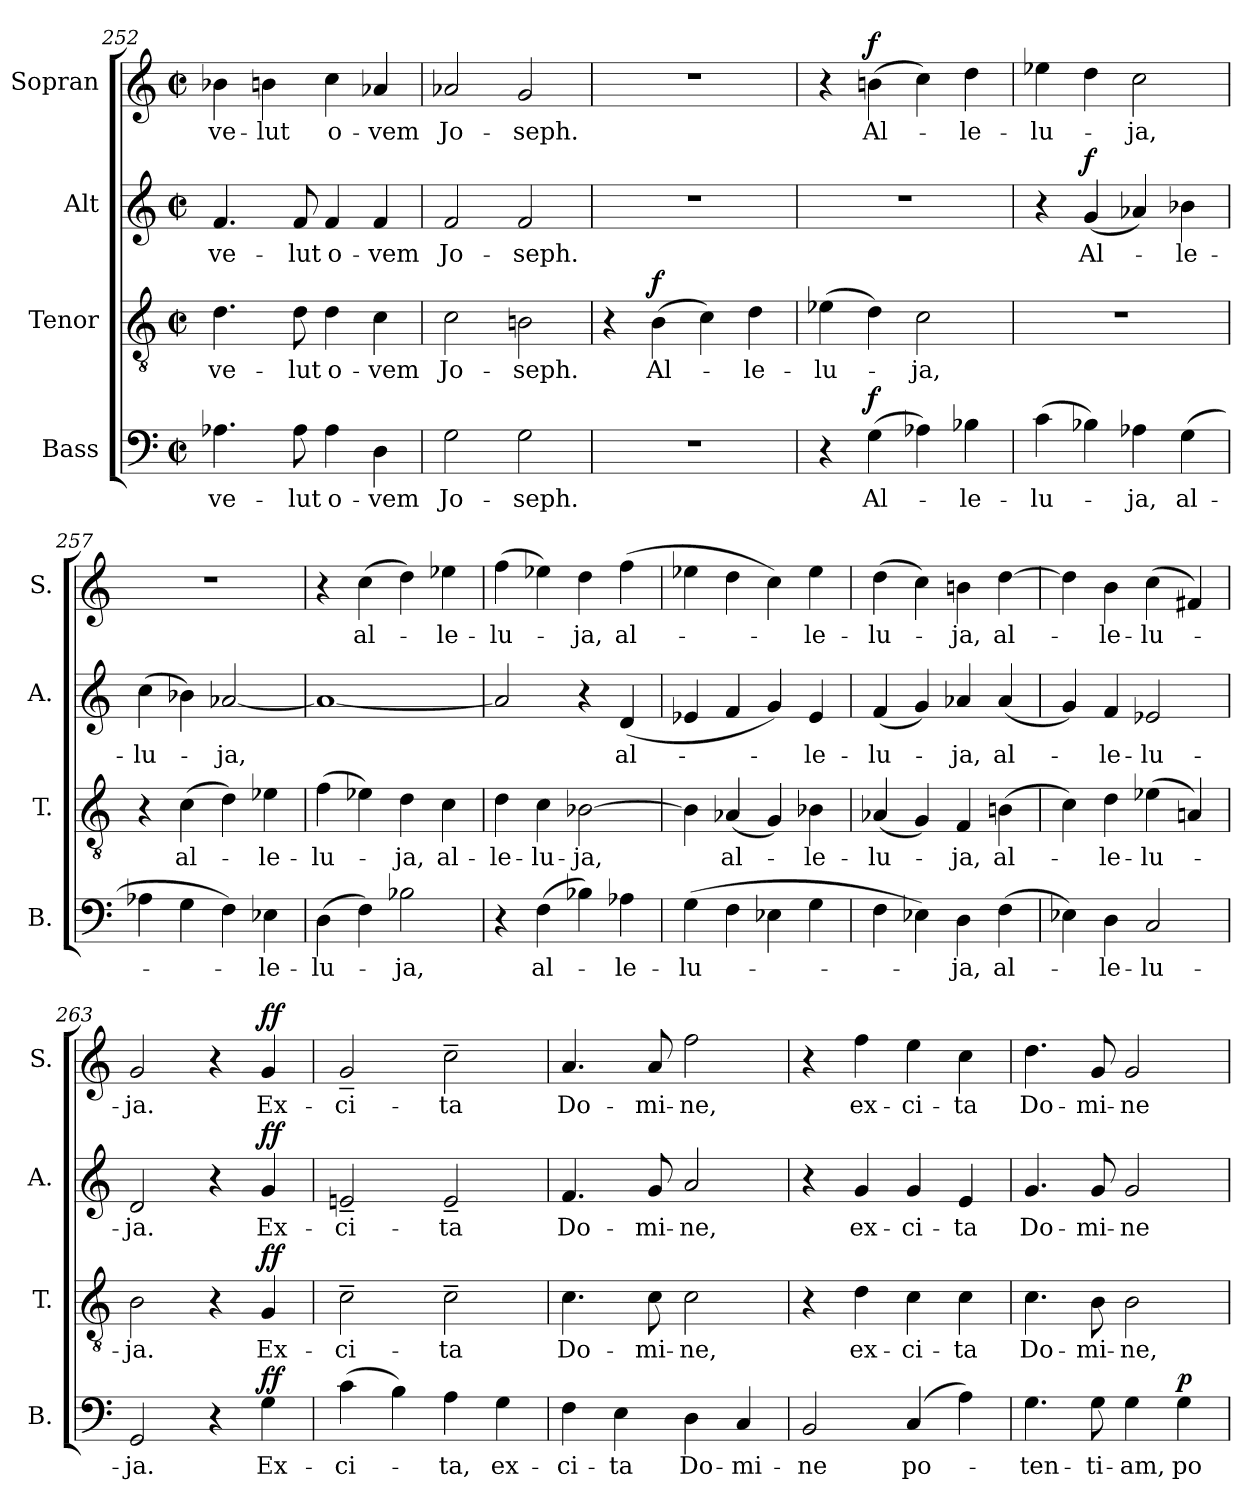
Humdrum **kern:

**kern	**text	**dynam	**kern	**text	**dynam	**kern	**text	**dynam	**kern	**text	**dynam
*part4	*part4	*part4	*part3	*part3	*part3	*part2	*part2	*part2	*part1	*part1	*part1
*staff4	*staff4	*staff4	*staff3	*staff3	*staff3	*staff2	*staff2	*staff2	*staff1	*staff1	*staff1
*I"Bass	*	*	*I"Tenor	*	*	*I"Alt	*	*	*I"Sopran	*	*
*I'B.	*	*	*I'T.	*	*	*I'A.	*	*	*I'S.	*	*
*clefF4	*	*	*clefGv2	*	*	*clefG2	*	*	*clefG2	*	*
*k[]	*	*	*k[]	*	*	*k[]	*	*	*k[]	*	*
*C:	*	*	*C:	*	*	*C:	*	*	*C:	*	*
*M2/2	*	*	*M2/2	*	*	*M2/2	*	*	*M2/2	*	*
*met(c|)	*	*	*met(c|)	*	*	*met(c|)	*	*	*met(c|)	*	*
=252	=252	=252	=252	=252	=252	=252	=252	=252	=252	=252	=252
!	!LO:LY:b	!	!	!LO:LY:b	!	!	!LO:LY:b	!	!	!LO:LY:b	!
4.A-X\	ve-	.	4.d\	ve-	.	4.f/	ve-	.	4b-X\	ve-	.
!	!	!	!	!	!	!	!	!	!	!LO:LY:b	!
.	.	.	.	.	.	.	.	.	4bn\	-lut	.
!	!LO:LY:b	!	!	!LO:LY:b	!	!	!LO:LY:b	!	!	!	!
8A-\	-lut	.	8d\	-lut	.	8f/	-lut	.	.	.	.
!	!LO:LY:b	!	!	!LO:LY:b	!	!	!LO:LY:b	!	!	!LO:LY:b	!
4A-\	o-	.	4d\	o-	.	4f/	o-	.	4cc\	o-	.
!	!LO:LY:b	!	!	!LO:LY:b	!	!	!LO:LY:b	!	!	!LO:LY:b	!
4D\	-vem	.	4c\	-vem	.	4f/	-vem	.	4a-X/	-vem	.
!!LO:LB:g=z
=253	=253	=253	=253	=253	=253	=253	=253	=253	=253	=253	=253
!	!LO:LY:b	!	!	!LO:LY:b	!	!	!LO:LY:b	!	!	!LO:LY:b	!
2G\	Jo-	.	2c\	Jo-	.	2f/	Jo-	.	2a-X/	Jo-	.
!	!LO:LY:b	!	!	!LO:LY:b	!	!	!LO:LY:b	!	!	!LO:LY:b	!
2G\	-seph.	.	2Bn\	-seph.	.	2f/	-seph.	.	2g/	-seph.	.
=254	=254	=254	=254	=254	=254	=254	=254	=254	=254	=254	=254
1r	.	.	4r	.	.	1r	.	.	1r	.	.
!	!	!	!	!LO:LY:b	!LO:DY:a	!	!	!	!	!	!
.	.	.	(>4B\	Al-	f	.	.	.	.	.	.
.	.	.	4c\)	.	.	.	.	.	.	.	.
!	!	!	!	!LO:LY:b	!	!	!	!	!	!	!
.	.	.	4d\	-le-	.	.	.	.	.	.	.
=255	=255	=255	=255	=255	=255	=255	=255	=255	=255	=255	=255
!	!	!	!	!LO:LY:b	!	!	!	!	!	!	!
4r	.	.	(>4e-X\	-lu-	.	1r	.	.	4r	.	.
!	!LO:LY:b	!LO:DY:a	!	!	!	!	!	!	!	!LO:LY:b	!LO:DY:a
(>4G\	Al-	f	4d\)	.	.	.	.	.	(>4bn\	Al-	f
!	!	!	!	!LO:LY:b	!	!	!	!	!	!	!
4A-X\)	.	.	2c\	-ja,	.	.	.	.	4cc\)	.	.
!	!LO:LY:b	!	!	!	!	!	!	!	!	!LO:LY:b	!
4B-X\	-le-	.	.	.	.	.	.	.	4dd\	-le-	.
=256	=256	=256	=256	=256	=256	=256	=256	=256	=256	=256	=256
!	!LO:LY:b	!	!	!	!	!	!	!	!	!LO:LY:b	!
(>4c\	-lu-	.	1r	.	.	4r	.	.	4ee-X\	-lu-	.
!	!	!	!	!	!	!	!LO:LY:b	!LO:DY:a	!	!	!
4B-X\)	.	.	.	.	.	(<4g/	Al-	f	4dd\	.	.
!	!LO:LY:b	!	!	!	!	!	!	!	!	!LO:LY:b	!
4A-X\	-ja,	.	.	.	.	4a-X/)	.	.	2cc\	-ja,	.
!	!LO:LY:b	!	!	!	!	!	!LO:LY:b	!	!	!	!
(>4G\	al-	.	.	.	.	4b-X\	-le-	.	.	.	.
=257	=257	=257	=257	=257	=257	=257	=257	=257	=257	=257	=257
!	!	!	!	!	!	!	!LO:LY:b	!	!	!	!
4A-X\	.	.	4r	.	.	(>4cc\	-lu-	.	1r	.	.
!	!	!	!	!LO:LY:b	!	!	!	!	!	!	!
4G\	.	.	(>4c\	al-	.	4b-X\)	.	.	.	.	.
!	!	!	!	!	!	!	!LO:LY:b	!	!	!	!
4F\)	.	.	4d\)	.	.	[2a-X/	-ja,	.	.	.	.
!	!LO:LY:b	!	!	!LO:LY:b	!	!	!	!	!	!	!
4E-X\	-le-	.	4e-X\	-le-	.	.	.	.	.	.	.
=258	=258	=258	=258	=258	=258	=258	=258	=258	=258	=258	=258
!	!LO:LY:b	!	!	!LO:LY:b	!	!	!	!	!	!	!
(>4D\	-lu-	.	(>4f\	-lu-	.	1a-_	.	.	4r	.	.
!	!	!	!	!	!	!	!	!	!	!LO:LY:b	!
4F\)	.	.	4e-X\)	.	.	.	.	.	(>4cc\	al-	.
!	!LO:LY:b	!	!	!LO:LY:b	!	!	!	!	!	!	!
2B-X\	-ja,	.	4d\	-ja,	.	.	.	.	4dd\)	.	.
!	!	!	!	!LO:LY:b	!	!	!	!	!	!LO:LY:b	!
.	.	.	4c\	al-	.	.	.	.	4ee-X\	-le-	.
!!LO:LB:g=z
=259	=259	=259	=259	=259	=259	=259	=259	=259	=259	=259	=259
!	!	!	!	!LO:LY:b	!	!	!	!	!	!LO:LY:b	!
4r	.	.	4d\	-le-	.	2a-/]	.	.	(>4ff\	-lu-	.
!	!LO:LY:b	!	!	!LO:LY:b	!	!	!	!	!	!	!
(>4F\	al-	.	4c\	-lu-	.	.	.	.	4ee-X\)	.	.
!	!	!	!	!LO:LY:b	!	!	!	!	!	!LO:LY:b	!
4B-X\)	.	.	[2B-X\	-ja,	.	4r	.	.	4dd\	-ja,	.
!	!LO:LY:b	!	!	!	!	!	!LO:LY:b	!	!	!LO:LY:b	!
4A-X\	-le-	.	.	.	.	(<4d/	al-	.	(>4ff\	al-	.
=260	=260	=260	=260	=260	=260	=260	=260	=260	=260	=260	=260
!	!LO:LY:b	!	!	!	!	!	!	!	!	!	!
(>4G\	-lu-	.	4B-\]	.	.	4e-X/	.	.	4ee-X\	.	.
!	!	!	!	!LO:LY:b	!	!	!	!	!	!	!
4F\	.	.	(<4A-X/	al-	.	4f/	.	.	4dd\	.	.
4E-X\	.	.	4G/)	.	.	4g/)	.	.	4cc\)	.	.
!	!	!	!	!LO:LY:b	!	!	!LO:LY:b	!	!	!LO:LY:b	!
4G\	.	.	4B-X\	-le-	.	4e-/	-le-	.	4ee-\	-le-	.
=261	=261	=261	=261	=261	=261	=261	=261	=261	=261	=261	=261
!	!	!	!	!LO:LY:b	!	!	!LO:LY:b	!	!	!LO:LY:b	!
4F\	.	.	(<4A-X/	-lu-	.	(<4f/	-lu-	.	(>4dd\	-lu-	.
4E-X\)	.	.	4G/)	.	.	4g/)	.	.	4cc\)	.	.
!	!LO:LY:b	!	!	!LO:LY:b	!	!	!LO:LY:b	!	!	!LO:LY:b	!
4D\	-ja,	.	4F/	-ja,	.	4a-X/	-ja,	.	4bn\	-ja,	.
!	!LO:LY:b	!	!	!LO:LY:b	!	!	!LO:LY:b	!	!	!LO:LY:b	!
(>4F\	al-	.	(>4Bn\	al-	.	(<4a-/	al-	.	[4dd\	al-	.
=262	=262	=262	=262	=262	=262	=262	=262	=262	=262	=262	=262
4E-X\)	.	.	4c\)	.	.	4g/)	.	.	4dd\]	.	.
!	!LO:LY:b	!	!	!LO:LY:b	!	!	!LO:LY:b	!	!	!LO:LY:b	!
4D\	-le-	.	4d\	-le-	.	4f/	-le-	.	4b\	-le-	.
!	!LO:LY:b	!	!	!LO:LY:b	!	!	!LO:LY:b	!	!	!LO:LY:b	!
2C/	-lu-	.	(>4e-X\	-lu-	.	2e-X/	-lu-	.	(>4cc\	-lu-	.
.	.	.	4An/)	.	.	.	.	.	4f#X/)	.	.
=263	=263	=263	=263	=263	=263	=263	=263	=263	=263	=263	=263
!	!LO:LY:b	!	!	!LO:LY:b	!	!	!LO:LY:b	!	!	!LO:LY:b	!
2GG/	-ja.	.	2B\	-ja.	.	2d/	-ja.	.	2g/	-ja.	.
4r	.	.	4r	.	.	4r	.	.	4r	.	.
!	!LO:LY:b	!LO:DY:a	!	!LO:LY:b	!LO:DY:a	!	!LO:LY:b	!LO:DY:a	!	!LO:LY:b	!LO:DY:a
4G\	Ex-	ff	4G/	Ex-	ff	4g/	Ex-	ff	4g/	Ex-	ff
=264	=264	=264	=264	=264	=264	=264	=264	=264	=264	=264	=264
!	!LO:LY:b	!	!	!LO:LY:b	!	!	!LO:LY:b	!	!	!LO:LY:b	!
(>4c\	-ci-	.	2c~>\	-ci-	.	2en~</	-ci-	.	2g~</	-ci-	.
4B\)	.	.	.	.	.	.	.	.	.	.	.
!	!LO:LY:b	!	!	!LO:LY:b	!	!	!LO:LY:b	!	!	!LO:LY:b	!
4A\	-ta,	.	2c~>\	-ta	.	2e~</	-ta	.	2cc~>\	-ta	.
!	!LO:LY:b	!	!	!	!	!	!	!	!	!	!
4G\	ex-	.	.	.	.	.	.	.	.	.	.
!!LO:PB:g=z
=265	=265	=265	=265	=265	=265	=265	=265	=265	=265	=265	=265
!	!LO:LY:b	!	!	!LO:LY:b	!	!	!LO:LY:b	!	!	!LO:LY:b	!
4F\	-ci-	.	4.c\	Do-	.	4.f/	Do-	.	4.a/	Do-	.
!	!LO:LY:b	!	!	!	!	!	!	!	!	!	!
4E\	-ta	.	.	.	.	.	.	.	.	.	.
!	!	!	!	!LO:LY:b	!	!	!LO:LY:b	!	!	!LO:LY:b	!
.	.	.	8c\	-mi-	.	8g/	-mi-	.	8a/	-mi-	.
!	!LO:LY:b	!	!	!LO:LY:b	!	!	!LO:LY:b	!	!	!LO:LY:b	!
4D\	Do-	.	2c\	-ne,	.	2a/	-ne,	.	2ff\	-ne,	.
!	!LO:LY:b	!	!	!	!	!	!	!	!	!	!
4C/	-mi-	.	.	.	.	.	.	.	.	.	.
=266	=266	=266	=266	=266	=266	=266	=266	=266	=266	=266	=266
!	!LO:LY:b	!	!	!	!	!	!	!	!	!	!
2BB/	-ne	.	4r	.	.	4r	.	.	4r	.	.
!	!	!	!	!LO:LY:b	!	!	!LO:LY:b	!	!	!LO:LY:b	!
.	.	.	4d\	ex-	.	4g/	ex-	.	4ff\	ex-	.
!	!LO:LY:b	!	!	!LO:LY:b	!	!	!LO:LY:b	!	!	!LO:LY:b	!
(4C/	po-	.	4c\	-ci-	.	4g/	-ci-	.	4ee\	-ci-	.
!	!	!	!	!LO:LY:b	!	!	!LO:LY:b	!	!	!LO:LY:b	!
4A\)	.	.	4c\	-ta	.	4e/	-ta	.	4cc\	-ta	.
=267	=267	=267	=267	=267	=267	=267	=267	=267	=267	=267	=267
!	!LO:LY:b	!	!	!LO:LY:b	!	!	!LO:LY:b	!	!	!LO:LY:b	!
4.G\	-ten-	.	4.c\	Do-	.	4.g/	Do-	.	4.dd\	Do-	.
!	!LO:LY:b	!	!	!LO:LY:b	!	!	!LO:LY:b	!	!	!LO:LY:b	!
8G\	-ti-	.	8B\	-mi-	.	8g/	-mi-	.	8g/	-mi-	.
!	!LO:LY:b	!	!	!LO:LY:b	!	!	!LO:LY:b	!	!	!LO:LY:b	!
4G\	-am,	.	2B\	-ne,	.	2g/	-ne	.	2g/	-ne	.
!	!LO:LY:b	!LO:DY:a	!	!	!	!	!	!	!	!	!
4G\	po-	p	.	.	.	.	.	.	.	.	.
=	=	=	=	=	=	=	=	=	=	=	=
*-	*-	*-	*-	*-	*-	*-	*-	*-	*-	*-	*-
